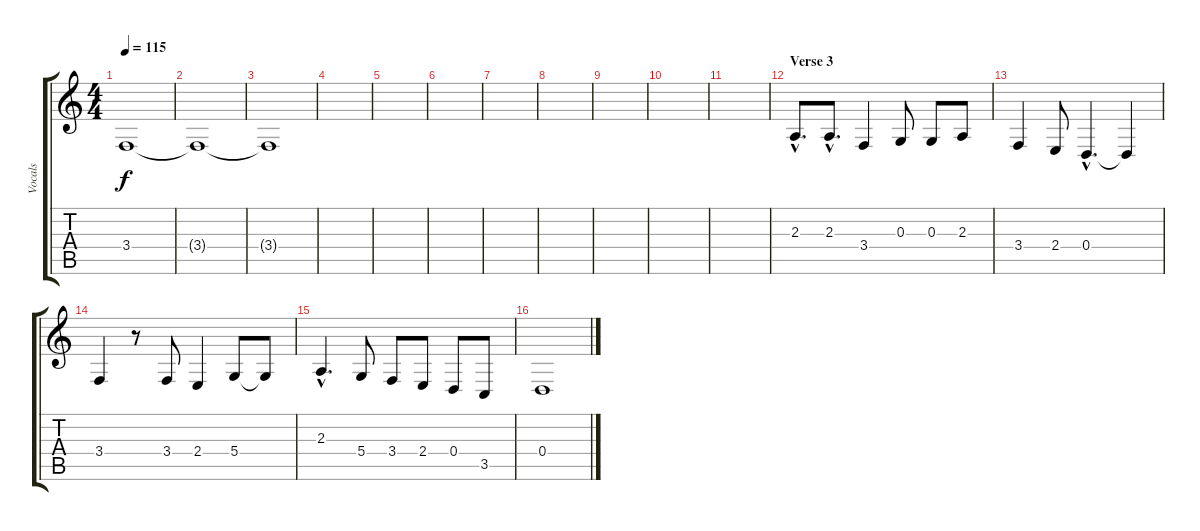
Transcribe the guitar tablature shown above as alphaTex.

\track ("Vocals" "Vocals") {instrument choiraahs}
\staff {score tabs}
\tuning (E4 B3 G3 D3 A2 E2) {hide}
\ts (4 4)
\tempo 115
\clef g2
\ks c
3.4{t}.1{dy f} |
3.4{t}.1 |
3.4{t}.1 |
|
|
|
|
|
|
|
|
\section ("" "Verse 3")
2.3{hac}.8{d} 2.3{hac}.8{d} 3.4.4 0.3.8 0.3.8 2.3.8 |
3.4.4 2.4.8 0.4{hac}.4{d} 0.4{t}.4 |
3.4.4 r.8 3.4.8 2.4.4 5.4.8 5.4{t}.8 |
2.3{hac}.4{d} 5.4.8 3.4.8 2.4.8 0.4.8 3.5.8 |
0.4.1
